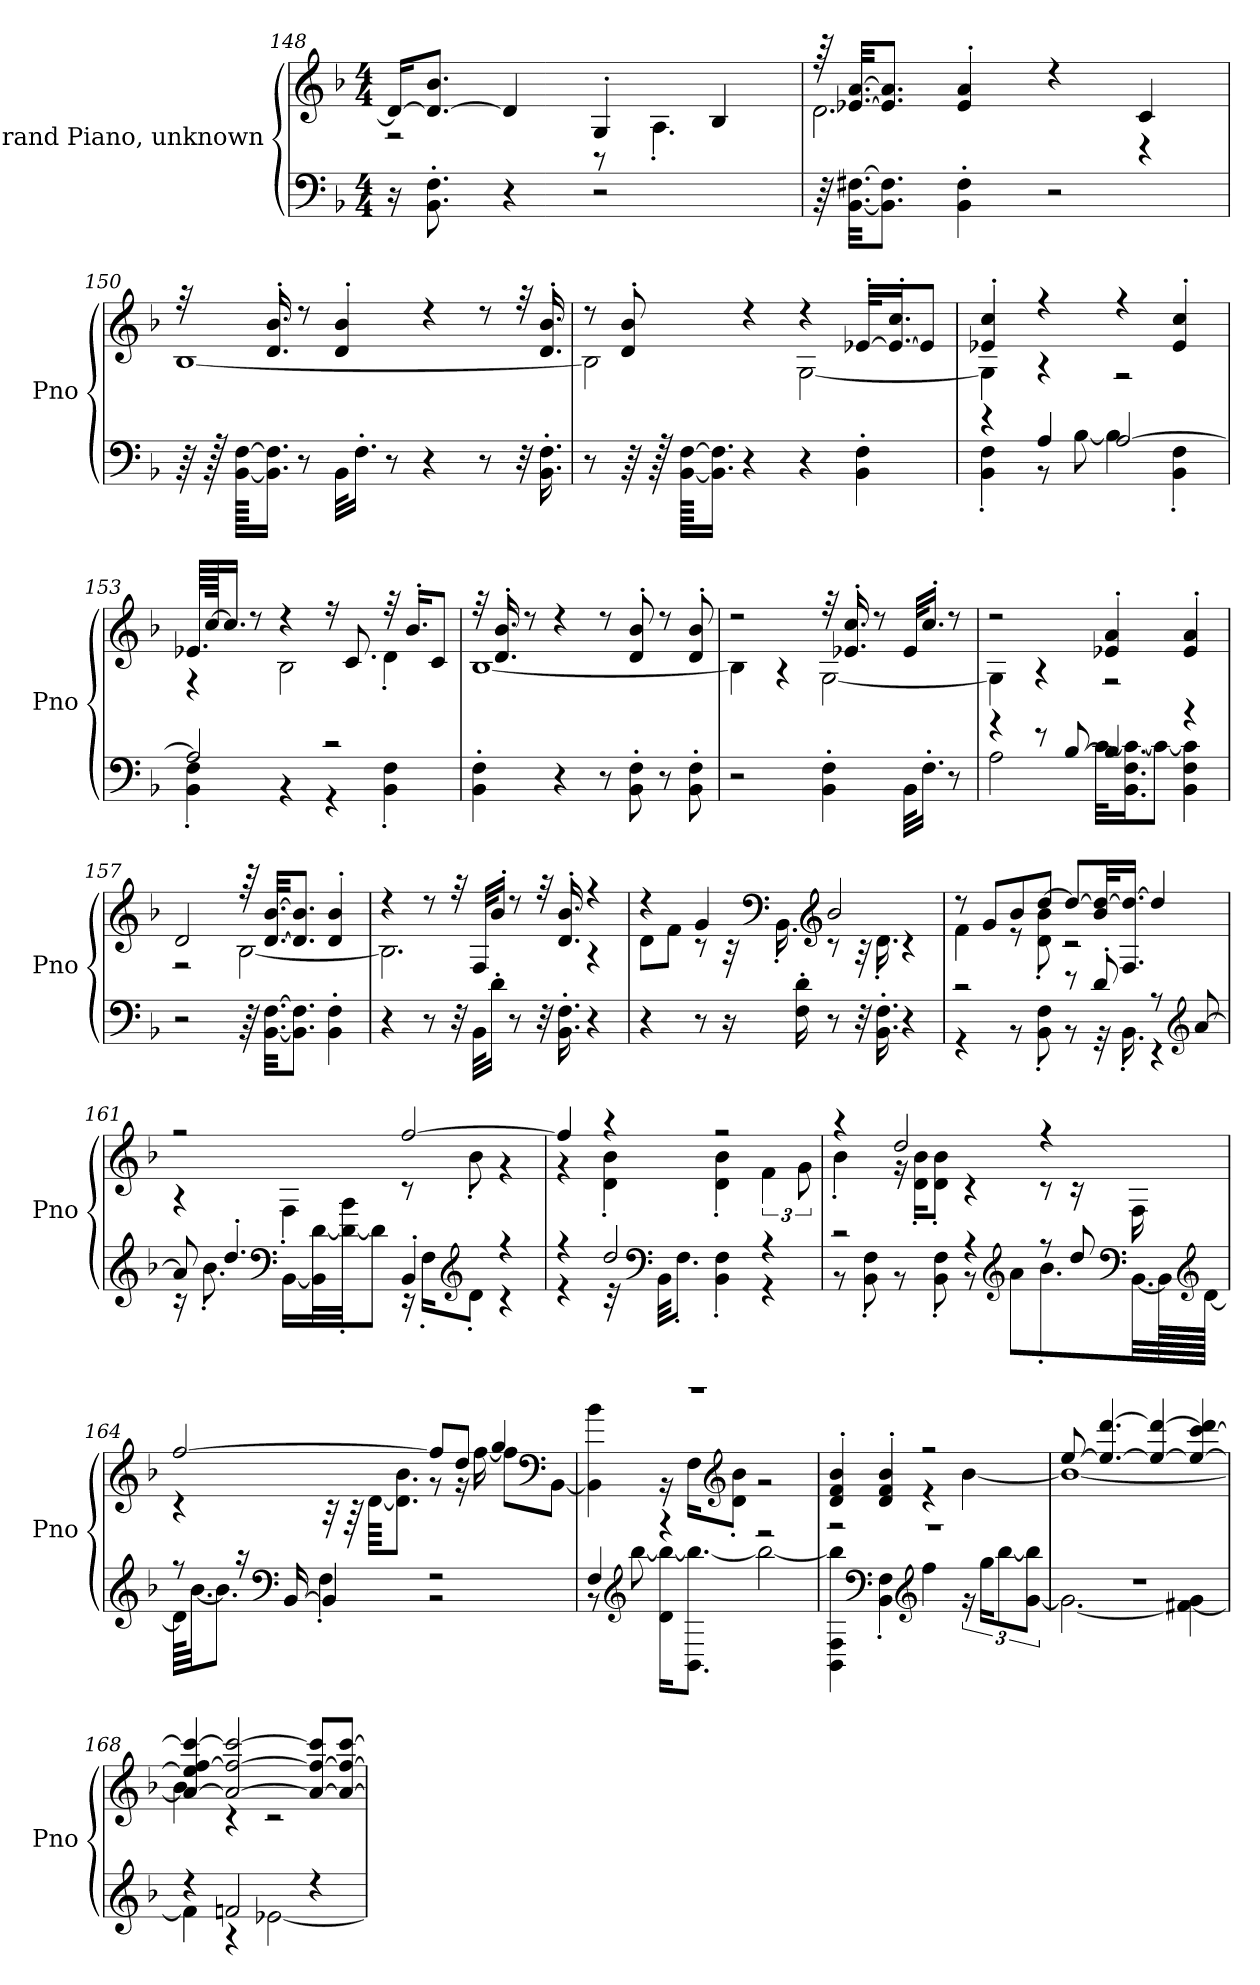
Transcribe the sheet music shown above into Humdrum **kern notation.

**kern	**kern
*part1	*part1
*staff2	*staff1
*I"Grand Piano, unknown	*
*I'Pno	*
*clefF4	*clefG2
*k[b-]	*k[b-]
*M4/4	*M4/4
=148	=148
*	*^
16r	16d/KL_	2r
8.BB-\' 8.F\'	8.d/_ 8.b-/J	.
4r	4d/]	.
2r	4G'/	8r
.	.	4.A'\
.	4B-/	.
=149	=149	=149
64r	64r	2.d\
[32.BB-\ [32.F#X\KKL	[32.e-X/ [32.a/KKL	.
8.BB-\] 8.F#\]J	8.e-/] 8.a/]J	.
4BB-\' 4F#\'	4e-/' 4a/'	.
2r	4r	.
.	4c/	4r
!!LO:LB:g=z	!!
=150	=150	=150
64r	32r	[1B-
128r	.	.
[128BB-\ [128F\KKKLL	.	.
16.BB-\] 16.F\]JJ	16.d/' 16.b-/'	.
8r	8r	.
32BB-\KLL	4d/' 4b-/'	.
16.F'\JJ	.	.
8r	.	.
4r	4r	.
8r	8r	.
32r	32r	.
16.BB-\' 16.F\'	16.d/' 16.b-/'	.
=151	=151	=151
8r	8r	2B-\]
64r	8d/' 8b-/'	.
128r	.	.
[128BB-\ [128F\KKKLL	.	.
16.BB-\] 16.F\]JJ	.	.
4r	4r	.
4r	4r	[2G\
4BB-\' 4F\'	[32e-X'/KLL	.
.	16.e-/_' 16.cc/'J	.
.	8e-/J]	.
=152	=152	=152
*^	*	*
4r	4BB-\' 4F\'	4e-X/' 4cc/'	4G\]
4A/	8r	4r	4r
.	[8B-\	.	.
[2A/	4B-\]	4r	2r
.	4BB-\' 4F\'	4e-/' 4cc/'	.
!!LO:LB:g=z	!!
=153	=153	=153	=153
2A/]	4BB-\' 4F\'	64.e-X/LLLL	4r
.	.	[128cc/JJK	.
.	.	16.cc/JJ]	.
.	.	8r	.
.	4r	4r	2B-\
2r	4r	16r	.
.	.	8.c/	.
.	4BB-\' 4F\'	32r	4d'\
.	.	16.b-'/KL	.
.	.	8c/J	.
*v	*v	*	*
=154	=154	=154
4BB-\' 4F\'	32r	[1B-
.	16.d/' 16.b-/'	.
.	8r	.
4r	4r	.
8r	8r	.
8BB-\' 8F\'	8d/' 8b-/'	.
8r	8r	.
8BB-\' 8F\'	8d/' 8b-/'	.
=155	=155	=155
2r	2r	4B-\]
.	.	4r
4BB-\' 4F\'	32r	[2G\
.	16.e-X/' 16.cc/'	.
.	8r	.
32BB-\KLL	32e-/KLL	.
16.F'\JJ	16.cc'/JJ	.
8r	8r	.
=156	=156	=156
*^	*	*
4r	2A\	2r	4G\]
8r	.	.	4r
[8B-/	.	.	.
4B-/]	[32c\KLL	4e-X/' 4a/'	2r
.	16.BB-\ 16.F\ 16.c\_J	.	.
.	8c\J_	.	.
4r	4BB-\ 4F\ 4c\]	4e-/' 4a/'	.
*v	*v	*	*
!!LO:LB:g=z	!!
=157	=157	=157
2r	2d/	2r
64r	64r	[2B-\
[32.BB-\ [32.F\KKL	[32.d/ [32.b-/KKL	.
8.BB-\] 8.F\]J	8.d/] 8.b-/]J	.
4BB-\' 4F\'	4d/' 4b-/'	.
=158	=158	=158
4r	4r	2.B-\]
8r	8r	.
32r	32r	.
32BB-\KLL	32F/KLL	.
16d'\JJ	16b-'/JJ	.
8r	8r	.
32r	32r	.
16.BB-\' 16.F\'	16.d/' 16.b-/'	.
4r	4r	4r
=159	=159	=159
4r	4r	8d\L
.	.	8f\J
8r	4g/	8r
16r	.	32r
*	*clefF4	*
.	.	16.BB-'\
16F\' 16d\'	.	.
*	*clefG2	*
8r	2b-/	8r
32r	.	32r
16.BB-\' 16.F\'	.	16.d'\
4r	.	4r
=160	=160	=160
*^	*	*
2r	4r	8r	4f\
.	.	8g/L	.
.	8r	8b-/	8r
.	8BB-\' 8F\'	[8dd/J	8d\' 8b-\'
8r	8r	8dd/L_	2r
8d'/	32r	32b-/ 32dd/_KL	.
.	16.BB-'\	16.F/ 16.dd/_JJ	.
8r	4r	4dd/]	.
*clefG2	*	*	*
[8a/	.	.	.
!!LO:PB:g=z	!!
=161	=161	=161	=161
8a/]	16r	2r	4r
.	8.b-'\	.	.
4.dd'/	.	.	.
*clefF4	*	*	*
.	[16BB-\LL	.	4F'\
.	32BB-\] [32d\L	.	.
.	32d\_' 32b-\'JJ	.	.
.	8d\J]	.	.
4BB-'/	16r	[2ff/	8r
.	16F'\KL	.	.
*clefG2	*	*	*
.	8d'\J	.	8b-'\
4r	4r	.	4r
=162	=162	=162	=162
4r	4r	4ff/]	4r
2dd/	32r	4r	4d\' 4b-\'
*clefF4	*	*	*
.	32BB-\KKL	.	.
.	8.F'\J	.	.
.	4BB-\' 4F\'	2r	4d\' 4b-\'
4r	4r	.	6f\
.	.	.	12g\
!!LO:LB:g=z	!!
=163	=163	=163	=163
2r	8r	4r	4b-'\
.	8BB-\' 8F\'	.	.
.	8r	2dd/	16r
.	.	.	16d\' 16b-\'KL
.	8BB-\' 8F\'	.	8d\' 8b-\'J
4r	8r	.	4r
*clefG2	*	*	*
.	8a\L	.	.
8r	8.b-'\	4r	8r
8dd/	.	.	16r
*clefF4	*	*	*
.	[32.BB-\LL	.	16F\
.	128BB-\LL]	.	.
*clefG2	*	*	*
.	[128d\JJJJJ	.	.
=164	=164	=164	=164
8r	64d\KLLL]	[2ff/	4r
.	[32.b-\JJ	.	.
.	8.b-\J]	.	.
16r	.	.	.
*clefF4	*	*	*
[16BB-/	.	.	.
4BB-/]	4F'\	.	32r
.	.	.	64r
.	.	.	[64d\KKKL
.	.	.	8.d\] 8.b-\J
2r	2r	8ff/L]	8r
.	.	8dd/J	16r
.	.	.	[16ff\
.	.	4gg/	8ff\L]
*	*	*clefF4	*
.	.	.	[8BB-\J
!!LO:LB:g=z	!!
=165	=165	=165	=165
4F/	8r	1r	4BB-\] 4b-\
*clefG2	*	*	*
.	[8bb-\	.	.
4r	16d\ 16bb-\_KL	.	16r
.	8.BB-\ 8.bb-\_J	.	16F\KL
*	*	*clefG2	*
.	.	.	8d\' 8b-\'J
2r	2bb-\_	.	2r
=166	=166	=166	=166
1r	4BB-\ 4F\ 4bb-\]	4d/' 4f/' 4b-/'	2r
*clefF4	*	*	*
.	4BB-\' 4F\'	4d/' 4f/' 4b-/'	.
*clefG2	*	*	*
.	4ff\	2r	4r
.	24r	.	[4b-\
.	24gg\KL	.	.
.	[12bb-\	.	.
.	[12g\ 12bb-\]J	.	.
=167	=167	=167	=167
1r	2.g\_	[8ee/	1b-_
.	.	4.ee/_ [4.ddd/	.
.	.	4ee/_ 4ddd/_	.
.	[4f#X\ 4g\]	4ee/_ [4ccc/ 4ddd/]	.
=168	=168	=168	=168
4r	4f#\]	[4a/ 4ee/] [4ff/ 4ccc/_	4b-\]
2fn/	4r	2a/_ 2ff/_ 2ccc/_	4r
.	[2e-X\	.	2r
4r	.	8a/_ 8ff/_ 8ccc/]L	.
.	.	8a/_ 8ff/_ [8ccc/J	.
*v	*v	*	*
*	*v	*v
=	=
*-	*-
